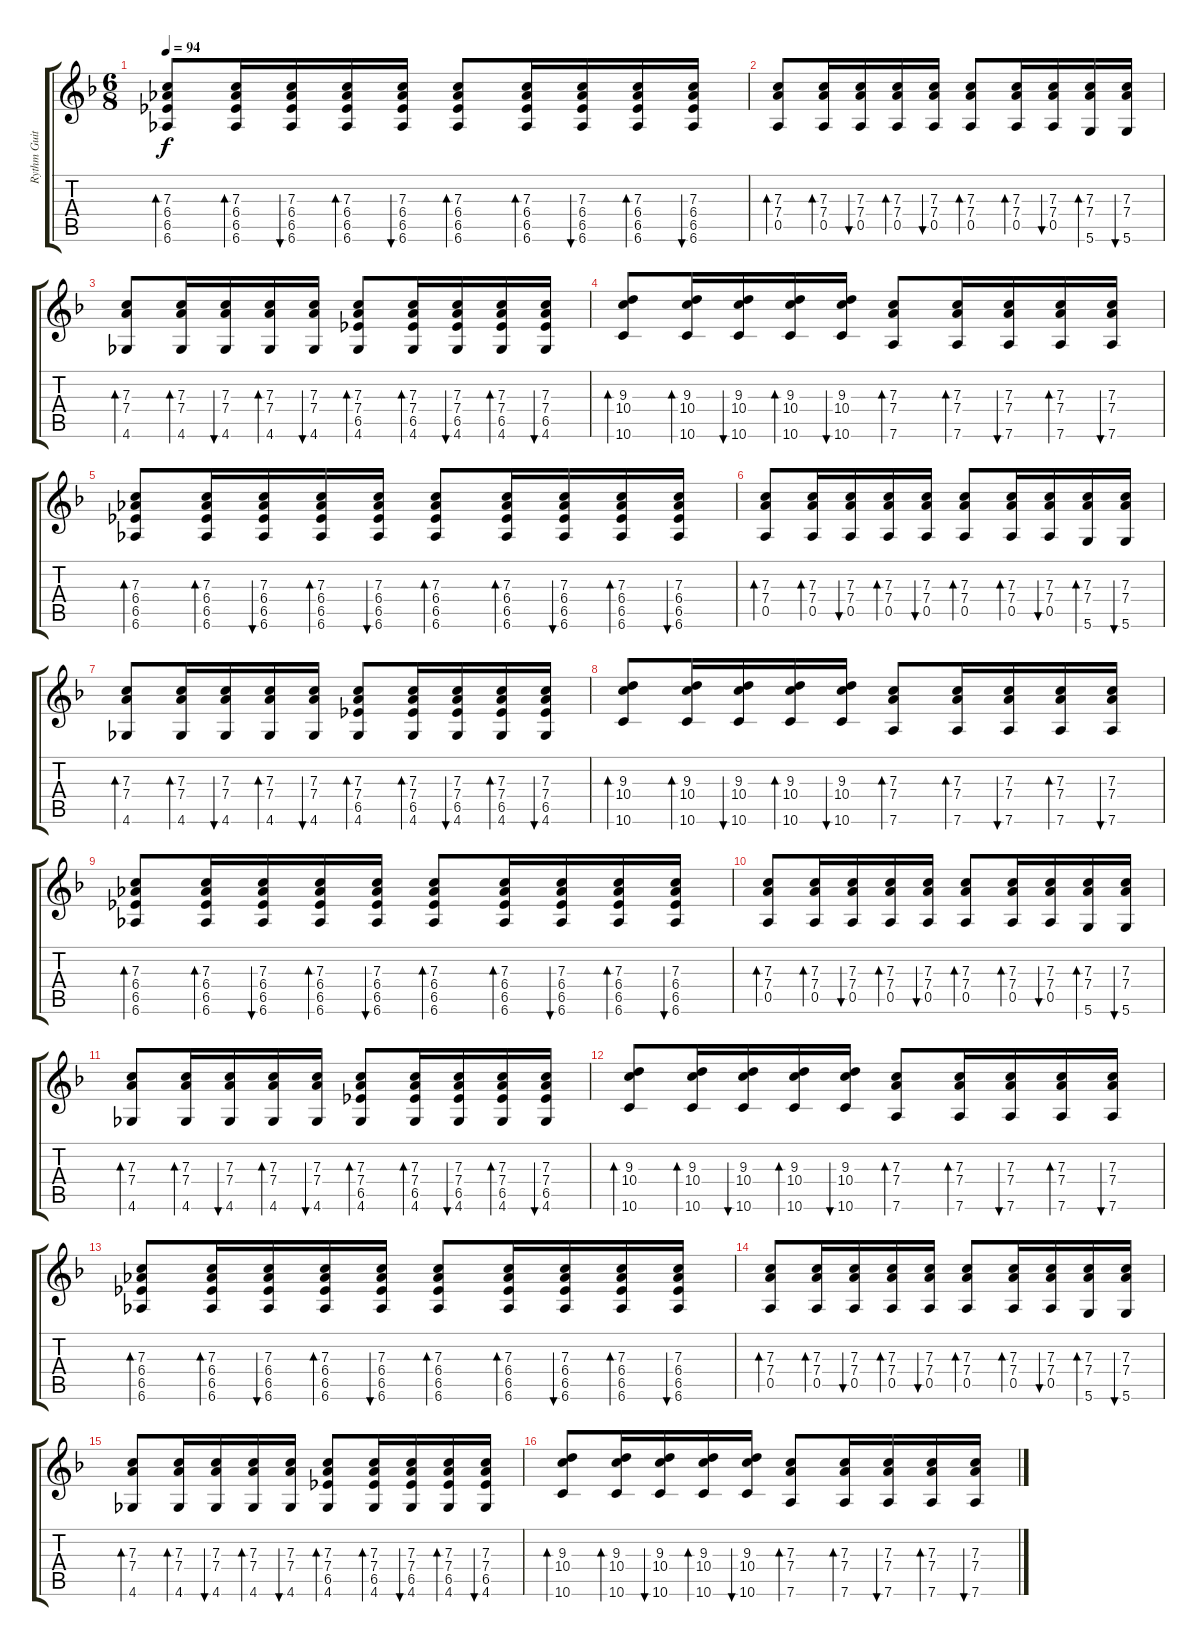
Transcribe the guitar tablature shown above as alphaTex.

\track ("Rythm Guitar 1" "Rythm Guit") {instrument distortionguitar}
\staff {score tabs}
\tuning (E4 A3 F3 D3 A2 D2) {hide}
\ts (6 8)
\tempo 94
\clef g2
\ks dminor
(7.3 6.4 6.5 6.6).8{bd 30 dy f} (7.3 6.4 6.5 6.6).16{bd 30} (7.3 6.4 6.5 6.6).16{bu 60} (7.3 6.4 6.5 6.6).16{bd 30} (7.3 6.4 6.5 6.6).16{bu 60} (7.3 6.4 6.5 6.6).8{bd 30} (7.3 6.4 6.5 6.6).16{bd 30} (7.3 6.4 6.5 6.6).16{bu 60} (7.3 6.4 6.5 6.6).16{bd 30} (7.3 6.4 6.5 6.6).16{bu 60} |
(7.3 7.4 0.5).8{bd 30} (7.3 7.4 0.5).16{bd 30} (7.3 7.4 0.5).16{bu 30} (7.3 7.4 0.5).16{bd 30} (7.3 7.4 0.5).16{bu 30} (7.3 7.4 0.5).8{bd 30} (7.3 7.4 0.5).16{bd 30} (7.3 7.4 0.5).16{bu 30} (7.3 7.4 5.6).16{bd 30} (7.3 7.4 5.6).16{bu 30} |
(7.3 7.4 4.6).8{bd 30} (7.3 7.4 4.6).16{bd 30} (7.3 7.4 4.6).16{bu 30} (7.3 7.4 4.6).16{bd 30} (7.3 7.4 4.6).16{bu 30} (7.3 7.4 6.5 4.6).8{bd 30} (7.3 7.4 6.5 4.6).16{bd 30} (7.3 7.4 6.5 4.6).16{bu 30} (7.3 7.4 6.5 4.6).16{bd 30} (7.3 7.4 6.5 4.6).16{bu 30} |
(9.3 10.4 10.6).8{bd 30} (9.3 10.4 10.6).16{bd 30} (9.3 10.4 10.6).16{bu 30} (9.3 10.4 10.6).16{bd 30} (9.3 10.4 10.6).16{bu 30} (7.3 7.4 7.6).8{bd 30} (7.3 7.4 7.6).16{bd 30} (7.3 7.4 7.6).16{bu 30} (7.3 7.4 7.6).16{bd 30} (7.3 7.4 7.6).16{bu 30} |
(7.3 6.4 6.5 6.6).8{bd 30} (7.3 6.4 6.5 6.6).16{bd 30} (7.3 6.4 6.5 6.6).16{bu 60} (7.3 6.4 6.5 6.6).16{bd 30} (7.3 6.4 6.5 6.6).16{bu 60} (7.3 6.4 6.5 6.6).8{bd 30} (7.3 6.4 6.5 6.6).16{bd 30} (7.3 6.4 6.5 6.6).16{bu 60} (7.3 6.4 6.5 6.6).16{bd 30} (7.3 6.4 6.5 6.6).16{bu 60} |
(7.3 7.4 0.5).8{bd 30} (7.3 7.4 0.5).16{bd 30} (7.3 7.4 0.5).16{bu 30} (7.3 7.4 0.5).16{bd 30} (7.3 7.4 0.5).16{bu 30} (7.3 7.4 0.5).8{bd 30} (7.3 7.4 0.5).16{bd 30} (7.3 7.4 0.5).16{bu 30} (7.3 7.4 5.6).16{bd 30} (7.3 7.4 5.6).16{bu 30} |
(7.3 7.4 4.6).8{bd 30} (7.3 7.4 4.6).16{bd 30} (7.3 7.4 4.6).16{bu 30} (7.3 7.4 4.6).16{bd 30} (7.3 7.4 4.6).16{bu 30} (7.3 7.4 6.5 4.6).8{bd 30} (7.3 7.4 6.5 4.6).16{bd 30} (7.3 7.4 6.5 4.6).16{bu 30} (7.3 7.4 6.5 4.6).16{bd 30} (7.3 7.4 6.5 4.6).16{bu 30} |
(9.3 10.4 10.6).8{bd 30} (9.3 10.4 10.6).16{bd 30} (9.3 10.4 10.6).16{bu 30} (9.3 10.4 10.6).16{bd 30} (9.3 10.4 10.6).16{bu 30} (7.3 7.4 7.6).8{bd 30} (7.3 7.4 7.6).16{bd 30} (7.3 7.4 7.6).16{bu 30} (7.3 7.4 7.6).16{bd 30} (7.3 7.4 7.6).16{bu 30} |
(7.3 6.4 6.5 6.6).8{bd 30} (7.3 6.4 6.5 6.6).16{bd 30} (7.3 6.4 6.5 6.6).16{bu 60} (7.3 6.4 6.5 6.6).16{bd 30} (7.3 6.4 6.5 6.6).16{bu 60} (7.3 6.4 6.5 6.6).8{bd 30} (7.3 6.4 6.5 6.6).16{bd 30} (7.3 6.4 6.5 6.6).16{bu 60} (7.3 6.4 6.5 6.6).16{bd 30} (7.3 6.4 6.5 6.6).16{bu 60} |
(7.3 7.4 0.5).8{bd 30} (7.3 7.4 0.5).16{bd 30} (7.3 7.4 0.5).16{bu 30} (7.3 7.4 0.5).16{bd 30} (7.3 7.4 0.5).16{bu 30} (7.3 7.4 0.5).8{bd 30} (7.3 7.4 0.5).16{bd 30} (7.3 7.4 0.5).16{bu 30} (7.3 7.4 5.6).16{bd 30} (7.3 7.4 5.6).16{bu 30} |
(7.3 7.4 4.6).8{bd 30} (7.3 7.4 4.6).16{bd 30} (7.3 7.4 4.6).16{bu 30} (7.3 7.4 4.6).16{bd 30} (7.3 7.4 4.6).16{bu 30} (7.3 7.4 6.5 4.6).8{bd 30} (7.3 7.4 6.5 4.6).16{bd 30} (7.3 7.4 6.5 4.6).16{bu 30} (7.3 7.4 6.5 4.6).16{bd 30} (7.3 7.4 6.5 4.6).16{bu 30} |
(9.3 10.4 10.6).8{bd 30} (9.3 10.4 10.6).16{bd 30} (9.3 10.4 10.6).16{bu 30} (9.3 10.4 10.6).16{bd 30} (9.3 10.4 10.6).16{bu 30} (7.3 7.4 7.6).8{bd 30} (7.3 7.4 7.6).16{bd 30} (7.3 7.4 7.6).16{bu 30} (7.3 7.4 7.6).16{bd 30} (7.3 7.4 7.6).16{bu 30} |
(7.3 6.4 6.5 6.6).8{bd 30} (7.3 6.4 6.5 6.6).16{bd 30} (7.3 6.4 6.5 6.6).16{bu 60} (7.3 6.4 6.5 6.6).16{bd 30} (7.3 6.4 6.5 6.6).16{bu 60} (7.3 6.4 6.5 6.6).8{bd 30} (7.3 6.4 6.5 6.6).16{bd 30} (7.3 6.4 6.5 6.6).16{bu 60} (7.3 6.4 6.5 6.6).16{bd 30} (7.3 6.4 6.5 6.6).16{bu 60} |
(7.3 7.4 0.5).8{bd 30} (7.3 7.4 0.5).16{bd 30} (7.3 7.4 0.5).16{bu 30} (7.3 7.4 0.5).16{bd 30} (7.3 7.4 0.5).16{bu 30} (7.3 7.4 0.5).8{bd 30} (7.3 7.4 0.5).16{bd 30} (7.3 7.4 0.5).16{bu 30} (7.3 7.4 5.6).16{bd 30} (7.3 7.4 5.6).16{bu 30} |
(7.3 7.4 4.6).8{bd 30} (7.3 7.4 4.6).16{bd 30} (7.3 7.4 4.6).16{bu 30} (7.3 7.4 4.6).16{bd 30} (7.3 7.4 4.6).16{bu 30} (7.3 7.4 6.5 4.6).8{bd 30} (7.3 7.4 6.5 4.6).16{bd 30} (7.3 7.4 6.5 4.6).16{bu 30} (7.3 7.4 6.5 4.6).16{bd 30} (7.3 7.4 6.5 4.6).16{bu 30} |
(9.3 10.4 10.6).8{bd 30} (9.3 10.4 10.6).16{bd 30} (9.3 10.4 10.6).16{bu 30} (9.3 10.4 10.6).16{bd 30} (9.3 10.4 10.6).16{bu 30} (7.3 7.4 7.6).8{bd 30} (7.3 7.4 7.6).16{bd 30} (7.3 7.4 7.6).16{bu 30} (7.3 7.4 7.6).16{bd 30} (7.3 7.4 7.6).16{bu 30}
